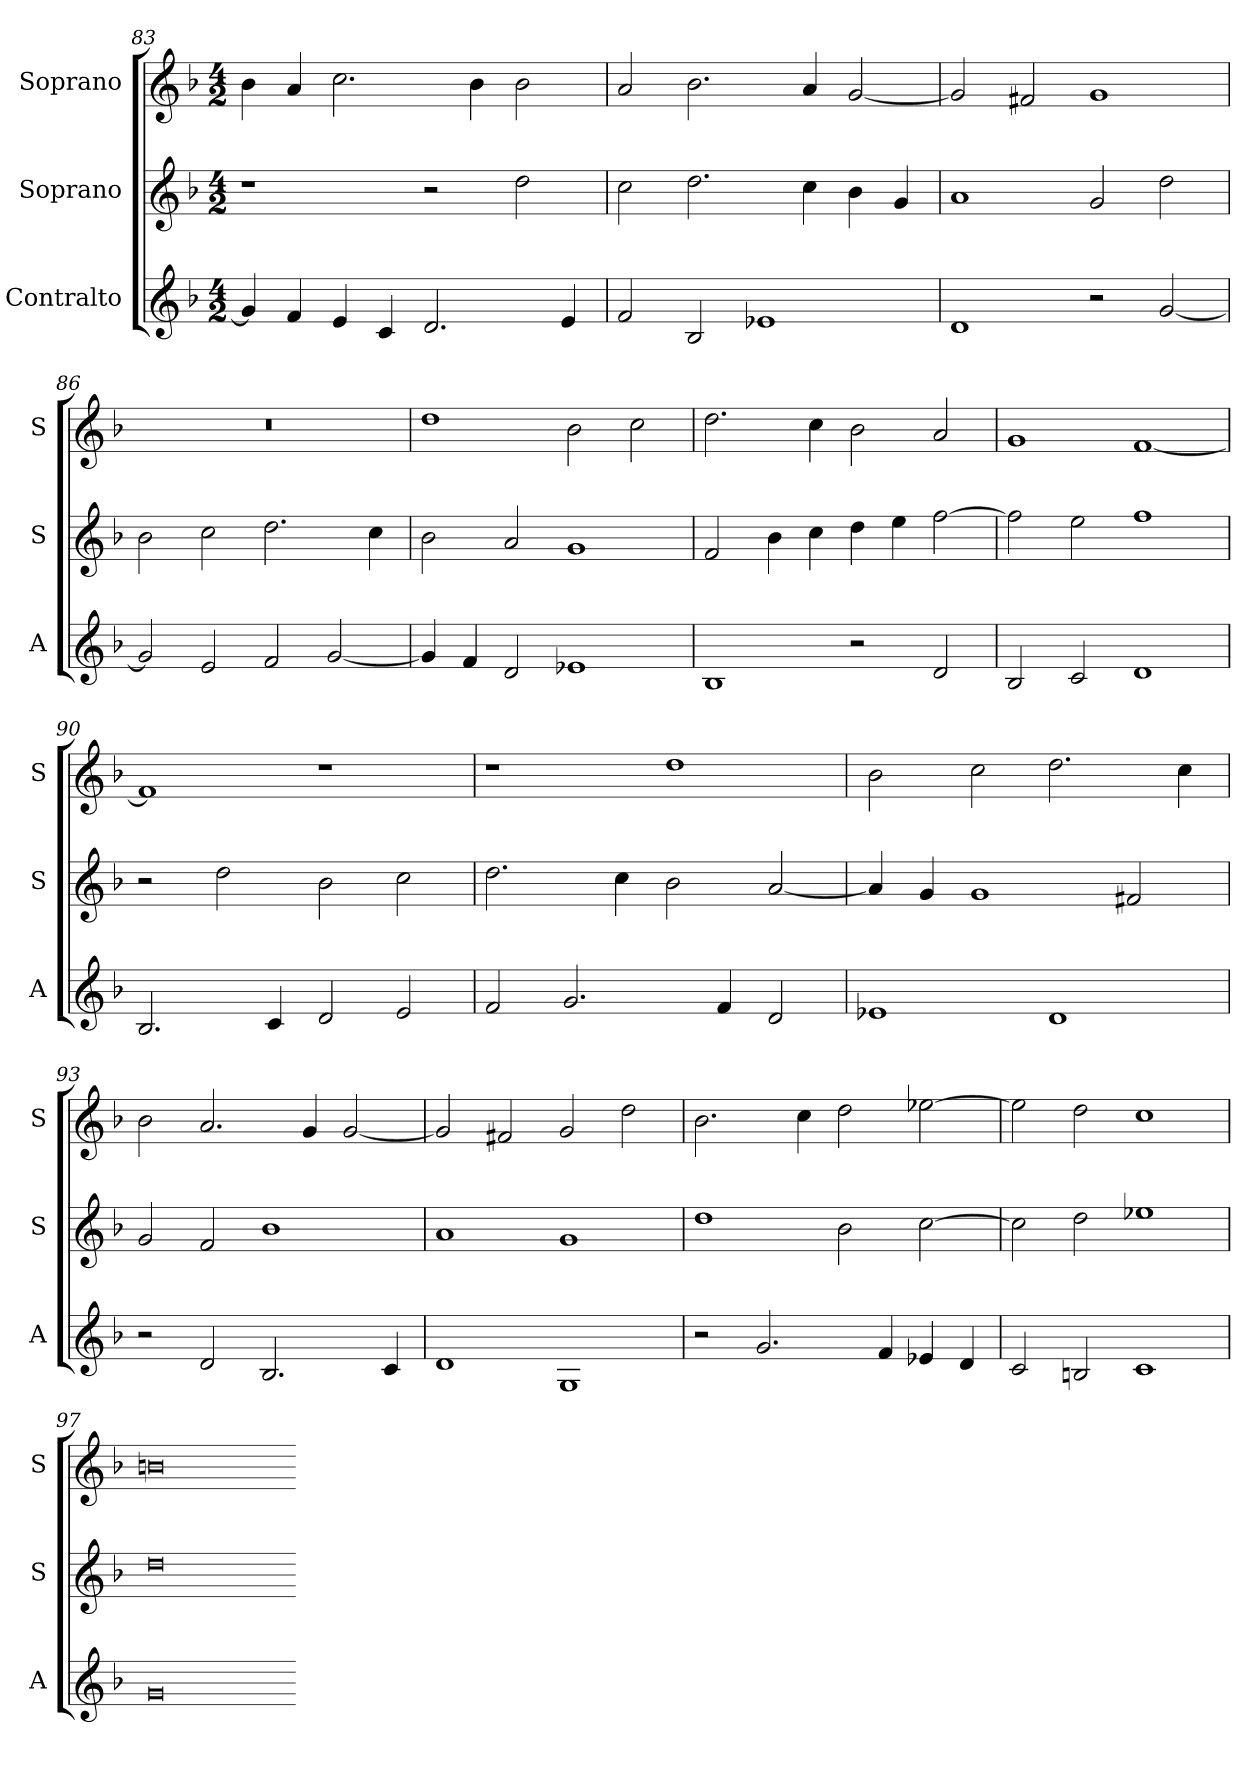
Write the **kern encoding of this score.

**kern	**kern	**kern
*part3	*part2	*part1
*staff3	*staff2	*staff1
*I"Contralto	*I"Soprano	*I"Soprano
*I'A	*I'S	*I'S
*clefG2	*clefG2	*clefG2
*k[b-]	*k[b-]	*k[b-]
*G:dor	*G:dor	*G:dor
*M4/2	*M4/2	*M4/2
=83	=83	=83
4g]	1r	4b-
4f	.	4a
4e	.	2.cc
4c	.	.
2.d	2r	.
.	.	4b-
.	2dd	2b-
4e	.	.
=84	=84	=84
2f	2cc	2a
2B-	2.dd	2.b-
1e-X	.	.
.	4cc	4a
.	4b-	[2g
.	4g	.
=85	=85	=85
1d	1a	2g]
.	.	2f#X
2r	2g	1g
[2g	2dd	.
=86	=86	=86
2g]	2b-	0r
2e	2cc	.
2f	2.dd	.
[2g	.	.
.	4cc	.
=87	=87	=87
4g]	2b-	1dd
4f	.	.
2d	2a	.
1e-X	1g	2b-
.	.	2cc
=88	=88	=88
1B-	2f	2.dd
.	4b-	.
.	4cc	4cc
2r	4dd	2b-
.	4ee	.
2d	[2ff	2a
=89	=89	=89
2B-	2ff]	1g
2c	2ee	.
1d	1ff	[1f
=90	=90	=90
2.B-	2r	1f]
.	2dd	.
4c	.	.
2d	2b-	1r
2e	2cc	.
=91	=91	=91
2f	2.dd	1r
2.g	.	.
.	4cc	.
.	2b-	1dd
4f	.	.
2d	[2a	.
=92	=92	=92
1e-X	4a]	2b-
.	4g	.
.	1g	2cc
1d	.	2.dd
.	2f#X	.
.	.	4cc
=93	=93	=93
2r	2g	2b-
2d	2f	2.a
2.B-	1b-	.
.	.	4g
.	.	[2g
4c	.	.
=94	=94	=94
1d	1a	2g]
.	.	2f#X
1G	1g	2g
.	.	2dd
=95	=95	=95
2r	1dd	2.b-
2.g	.	.
.	.	4cc
.	2b-	2dd
4f	.	.
4e-X	[2cc	[2ee-X
4d	.	.
=96	=96	=96
2c	2cc]	2ee-]
2Bn	2dd	2dd
1c	1ee-X	1cc
=97	=97	=97
0g	0dd	0bn
=-	=-	=-
*-	*-	*-
